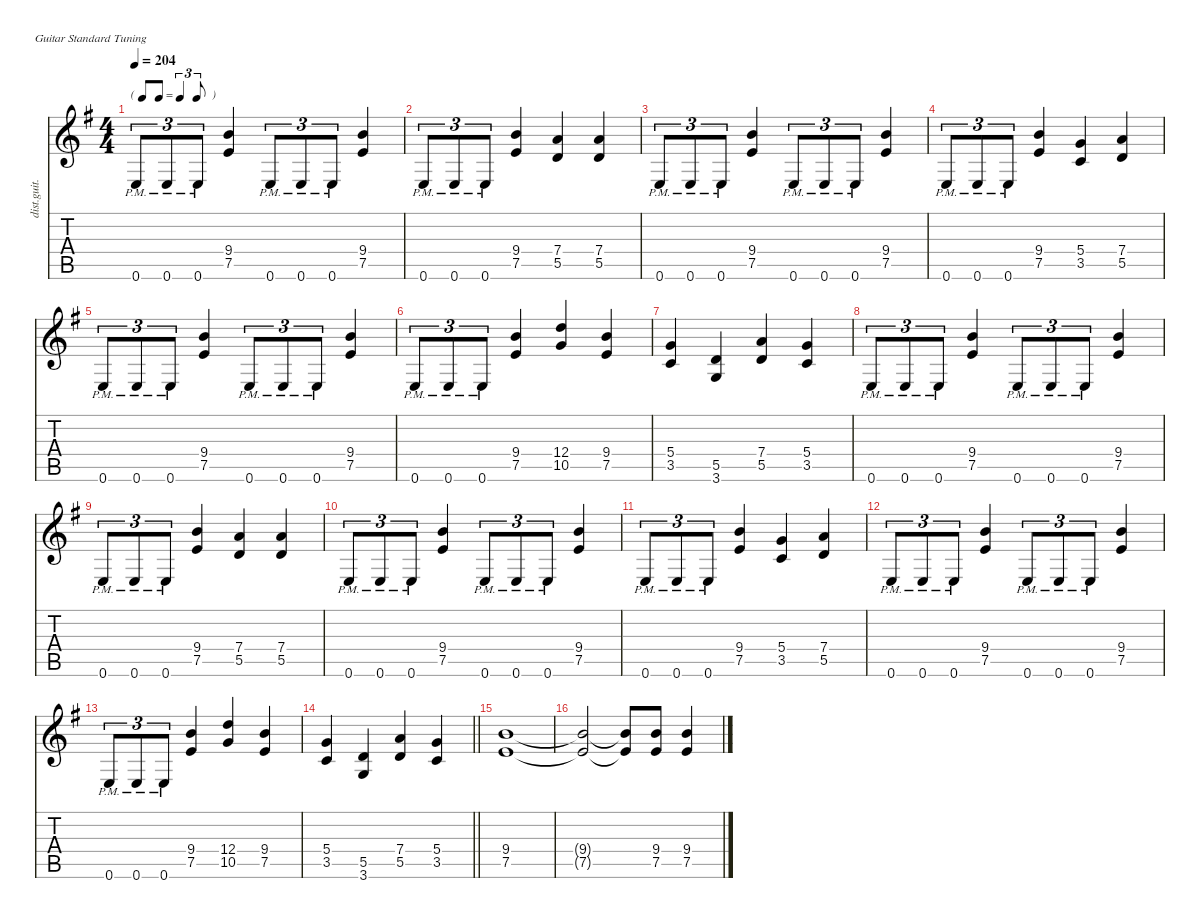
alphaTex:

\defaultSystemsLayout 4
\hideDynamics
\bracketExtendMode nobrackets
\otherSystemsTrackNameOrientation horizontal
\track ("Guitar 2" "dist.guit.") {defaultSystemsLayout 8 instrument distortionguitar}
\staff {score tabs}
\tuning (E4 B3 G3 D3 A2 E2)
\ts (4 4)
\tf triplet8th
\tempo 204
\clef g2
\ks eminor
0.6{pm acc forcenatural}.8{tu (3 2) dy f beam Up} 0.6{pm acc forcenatural}.8{tu (3 2) beam Up} 0.6{pm acc forcenatural}.8{tu (3 2) beam Up} (9.4{acc forcenatural} 7.5{acc forcenatural}).4{beam Up} 0.6{pm acc forcenatural}.8{tu (3 2) beam Up} 0.6{pm acc forcenatural}.8{tu (3 2) beam Up} 0.6{pm acc forcenatural}.8{tu (3 2) beam Up} (9.4{acc forcenatural} 7.5{acc forcenatural}).4{beam Up} |
0.6{pm acc forcenatural}.8{tu (3 2) beam Up} 0.6{pm acc forcenatural}.8{tu (3 2) beam Up} 0.6{pm acc forcenatural}.8{tu (3 2) beam Up} (9.4{acc forcenatural} 7.5{acc forcenatural}).4{beam Up} (7.4{acc forcenatural} 5.5{acc forcenatural}).4{beam Up} (7.4{acc forcenatural} 5.5{acc forcenatural}).4{beam Up} |
0.6{pm acc forcenatural}.8{tu (3 2) beam Up} 0.6{pm acc forcenatural}.8{tu (3 2) beam Up} 0.6{pm acc forcenatural}.8{tu (3 2) beam Up} (9.4{acc forcenatural} 7.5{acc forcenatural}).4{beam Up} 0.6{pm acc forcenatural}.8{tu (3 2) beam Up} 0.6{pm acc forcenatural}.8{tu (3 2) beam Up} 0.6{pm acc forcenatural}.8{tu (3 2) beam Up} (9.4{acc forcenatural} 7.5{acc forcenatural}).4{beam Up} |
0.6{pm acc forcenatural}.8{tu (3 2) beam Up} 0.6{pm acc forcenatural}.8{tu (3 2) beam Up} 0.6{pm acc forcenatural}.8{tu (3 2) beam Up} (9.4{acc forcenatural} 7.5{acc forcenatural}).4{beam Up} (5.4{acc forcenatural} 3.5{acc forcenatural}).4{beam Up} (7.4{acc forcenatural} 5.5{acc forcenatural}).4{beam Up} |
0.6{pm acc forcenatural}.8{tu (3 2) beam Up} 0.6{pm acc forcenatural}.8{tu (3 2) beam Up} 0.6{pm acc forcenatural}.8{tu (3 2) beam Up} (9.4{acc forcenatural} 7.5{acc forcenatural}).4{beam Up} 0.6{pm acc forcenatural}.8{tu (3 2) beam Up} 0.6{pm acc forcenatural}.8{tu (3 2) beam Up} 0.6{pm acc forcenatural}.8{tu (3 2) beam Up} (9.4{acc forcenatural} 7.5{acc forcenatural}).4{beam Up} |
0.6{pm acc forcenatural}.8{tu (3 2) beam Up} 0.6{pm acc forcenatural}.8{tu (3 2) beam Up} 0.6{pm acc forcenatural}.8{tu (3 2) beam Up} (9.4{acc forcenatural} 7.5{acc forcenatural}).4{beam Up} (12.4{acc forcenatural} 10.5{acc forcenatural}).4{beam Up} (9.4{acc forcenatural} 7.5{acc forcenatural}).4{beam Up} |
(5.4{acc forcenatural} 3.5{acc forcenatural}).4{beam Up} (5.5{acc forcenatural} 3.6{acc forcenatural}).4{beam Up} (7.4{acc forcenatural} 5.5{acc forcenatural}).4{beam Up} (5.4{acc forcenatural} 3.5{acc forcenatural}).4{beam Up} |
0.6{pm acc forcenatural}.8{tu (3 2) beam Up} 0.6{pm acc forcenatural}.8{tu (3 2) beam Up} 0.6{pm acc forcenatural}.8{tu (3 2) beam Up} (9.4{acc forcenatural} 7.5{acc forcenatural}).4{beam Up} 0.6{pm acc forcenatural}.8{tu (3 2) beam Up} 0.6{pm acc forcenatural}.8{tu (3 2) beam Up} 0.6{pm acc forcenatural}.8{tu (3 2) beam Up} (9.4{acc forcenatural} 7.5{acc forcenatural}).4{beam Up} |
0.6{pm acc forcenatural}.8{tu (3 2) beam Up} 0.6{pm acc forcenatural}.8{tu (3 2) beam Up} 0.6{pm acc forcenatural}.8{tu (3 2) beam Up} (9.4{acc forcenatural} 7.5{acc forcenatural}).4{beam Up} (7.4{acc forcenatural} 5.5{acc forcenatural}).4{beam Up} (7.4{acc forcenatural} 5.5{acc forcenatural}).4{beam Up} |
0.6{pm acc forcenatural}.8{tu (3 2) beam Up} 0.6{pm acc forcenatural}.8{tu (3 2) beam Up} 0.6{pm acc forcenatural}.8{tu (3 2) beam Up} (9.4{acc forcenatural} 7.5{acc forcenatural}).4{beam Up} 0.6{pm acc forcenatural}.8{tu (3 2) beam Up} 0.6{pm acc forcenatural}.8{tu (3 2) beam Up} 0.6{pm acc forcenatural}.8{tu (3 2) beam Up} (9.4{acc forcenatural} 7.5{acc forcenatural}).4{beam Up} |
0.6{pm acc forcenatural}.8{tu (3 2) beam Up} 0.6{pm acc forcenatural}.8{tu (3 2) beam Up} 0.6{pm acc forcenatural}.8{tu (3 2) beam Up} (9.4{acc forcenatural} 7.5{acc forcenatural}).4{beam Up} (5.4{acc forcenatural} 3.5{acc forcenatural}).4{beam Up} (7.4{acc forcenatural} 5.5{acc forcenatural}).4{beam Up} |
0.6{pm acc forcenatural}.8{tu (3 2) beam Up} 0.6{pm acc forcenatural}.8{tu (3 2) beam Up} 0.6{pm acc forcenatural}.8{tu (3 2) beam Up} (9.4{acc forcenatural} 7.5{acc forcenatural}).4{beam Up} 0.6{pm acc forcenatural}.8{tu (3 2) beam Up} 0.6{pm acc forcenatural}.8{tu (3 2) beam Up} 0.6{pm acc forcenatural}.8{tu (3 2) beam Up} (9.4{acc forcenatural} 7.5{acc forcenatural}).4{beam Up} |
0.6{pm acc forcenatural}.8{tu (3 2) beam Up} 0.6{pm acc forcenatural}.8{tu (3 2) beam Up} 0.6{pm acc forcenatural}.8{tu (3 2) beam Up} (9.4{acc forcenatural} 7.5{acc forcenatural}).4{beam Up} (12.4{acc forcenatural} 10.5{acc forcenatural}).4{beam Up} (9.4{acc forcenatural} 7.5{acc forcenatural}).4{beam Up} |
\barLineRight lightlight
(5.4{acc forcenatural} 3.5{acc forcenatural}).4{beam Up} (5.5{acc forcenatural} 3.6{acc forcenatural}).4{beam Up} (7.4{acc forcenatural} 5.5{acc forcenatural}).4{beam Up} (5.4{acc forcenatural} 3.5{acc forcenatural}).4{beam Up} |
(9.4{acc forcenatural} 7.5{acc forcenatural}).1{beam Up} |
(9.4{t acc forcenatural} 7.5{t acc forcenatural}).2{beam Up} (9.4{t acc forcenatural} 7.5{t acc forcenatural}).8{beam Up} (9.4{acc forcenatural} 7.5{acc forcenatural}).8{beam Up} (9.4{acc forcenatural} 7.5{acc forcenatural}).4{beam Up}
